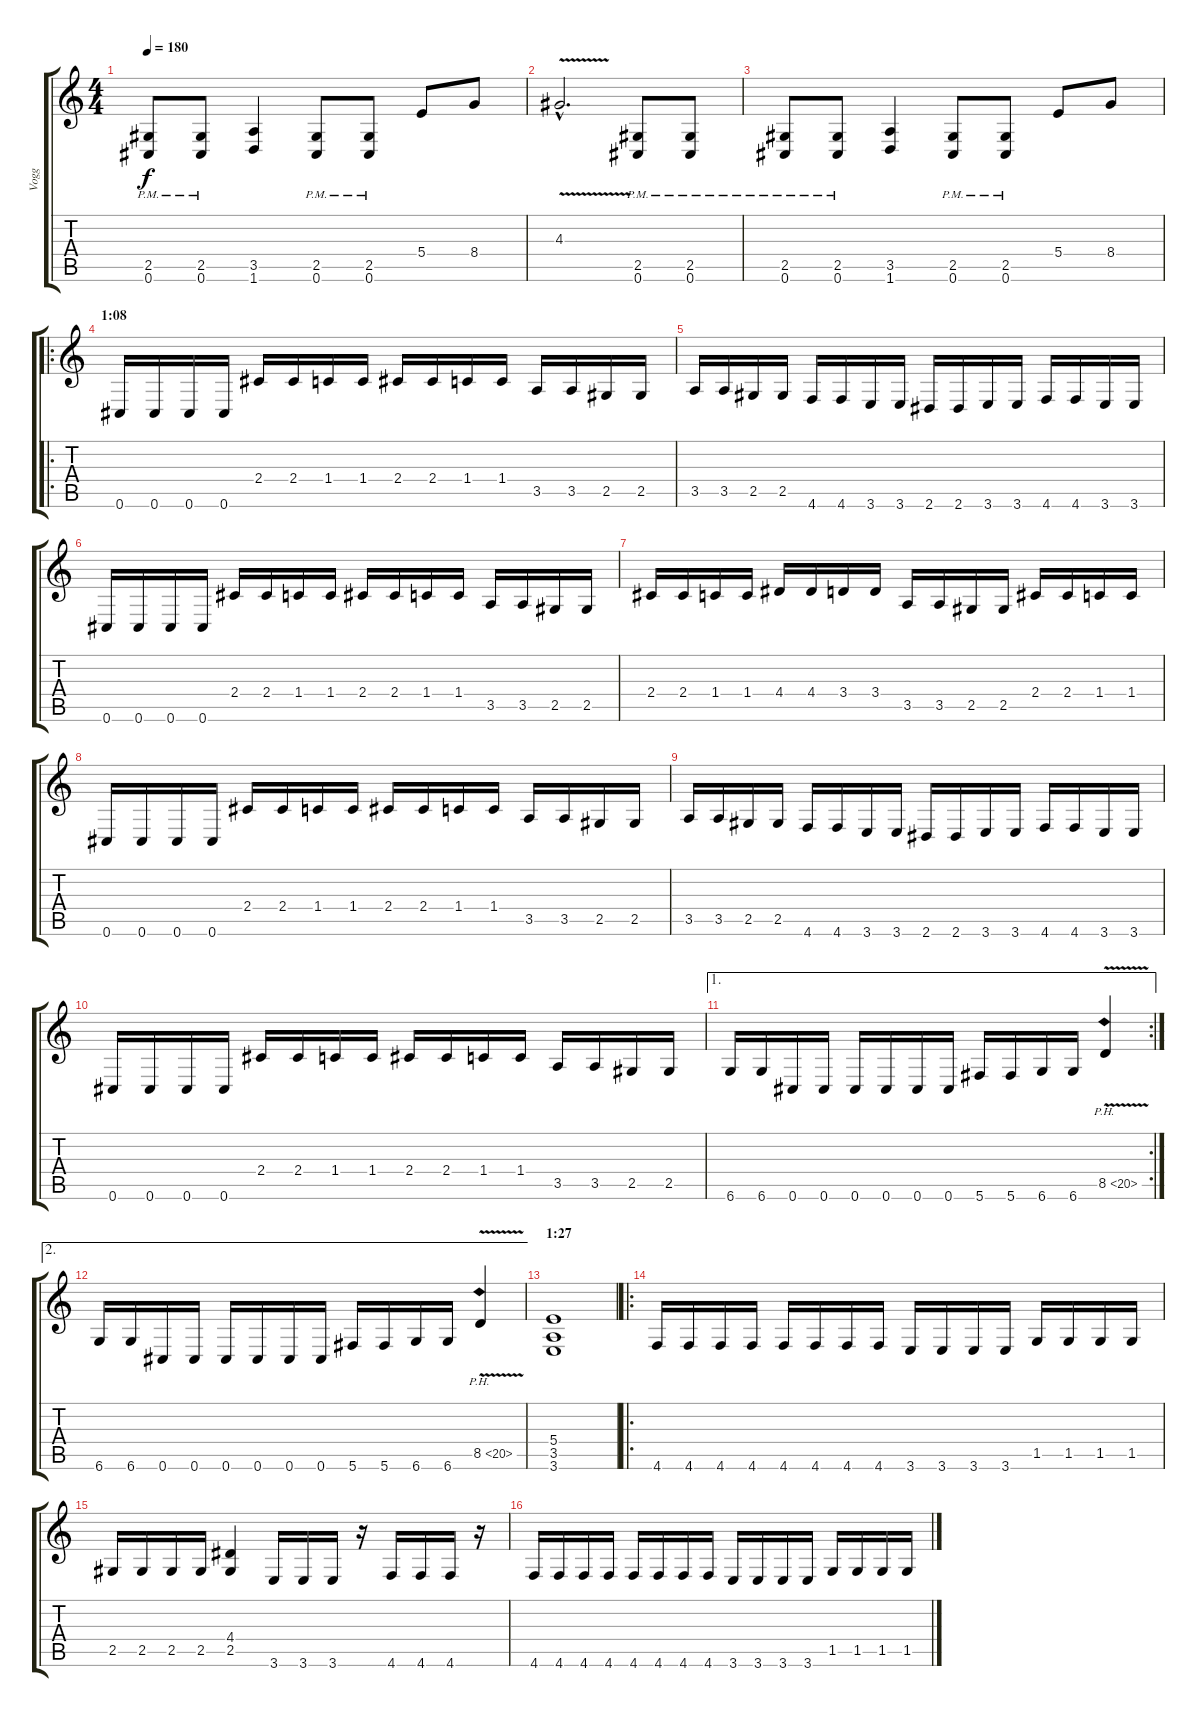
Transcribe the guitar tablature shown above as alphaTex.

\track ("Vogg" "Vogg") {instrument distortionguitar}
\staff {score tabs}
\tuning (Db4 Ab3 E3 B2 Gb2 Db2) {hide}
\ts (4 4)
\tempo 180
\clef g2
\ks c
(2.5{pm} 0.6{pm}).8{dy f} (2.5{pm} 0.6{pm}).8 (3.5 1.6).4 (2.5{pm} 0.6{pm}).8 (2.5{pm} 0.6{pm}).8 5.4.8 8.4.8 |
4.3{v hac}.2{d} (2.5{pm} 0.6{pm}).8 (2.5{pm} 0.6{pm}).8 |
(2.5{pm} 0.6{pm}).8 (2.5{pm} 0.6{pm}).8 (3.5 1.6).4 (2.5{pm} 0.6{pm}).8 (2.5{pm} 0.6{pm}).8 5.4.8 8.4.8 |
\ro
\section ("" "1:08")
0.6.16 0.6.16 0.6.16 0.6.16 2.4.16 2.4.16 1.4.16 1.4.16 2.4.16 2.4.16 1.4.16 1.4.16 3.5.16 3.5.16 2.5.16 2.5.16 |
3.5.16 3.5.16 2.5.16 2.5.16 4.6.16 4.6.16 3.6.16 3.6.16 2.6.16 2.6.16 3.6.16 3.6.16 4.6.16 4.6.16 3.6.16 3.6.16 |
0.6.16 0.6.16 0.6.16 0.6.16 2.4.16 2.4.16 1.4.16 1.4.16 2.4.16 2.4.16 1.4.16 1.4.16 3.5.16 3.5.16 2.5.16 2.5.16 |
2.4.16 2.4.16 1.4.16 1.4.16 4.4.16 4.4.16 3.4.16 3.4.16 3.5.16 3.5.16 2.5.16 2.5.16 2.4.16 2.4.16 1.4.16 1.4.16 |
0.6.16 0.6.16 0.6.16 0.6.16 2.4.16 2.4.16 1.4.16 1.4.16 2.4.16 2.4.16 1.4.16 1.4.16 3.5.16 3.5.16 2.5.16 2.5.16 |
3.5.16 3.5.16 2.5.16 2.5.16 4.6.16 4.6.16 3.6.16 3.6.16 2.6.16 2.6.16 3.6.16 3.6.16 4.6.16 4.6.16 3.6.16 3.6.16 |
0.6.16 0.6.16 0.6.16 0.6.16 2.4.16 2.4.16 1.4.16 1.4.16 2.4.16 2.4.16 1.4.16 1.4.16 3.5.16 3.5.16 2.5.16 2.5.16 |
\ae 1
\rc 2
6.6.16 6.6.16 0.6.16 0.6.16 0.6.16 0.6.16 0.6.16 0.6.16 5.6.16 5.6.16 6.6.16 6.6.16 8.5{ph 12 v}.4 |
\ae 2
6.6.16 6.6.16 0.6.16 0.6.16 0.6.16 0.6.16 0.6.16 0.6.16 5.6.16 5.6.16 6.6.16 6.6.16 8.5{ph 12 v}.4 |
\section ("" "1:27")
(5.4 3.5 3.6).1 |
\ro
4.6.16 4.6.16 4.6.16 4.6.16 4.6.16 4.6.16 4.6.16 4.6.16 3.6.16 3.6.16 3.6.16 3.6.16 1.5.16 1.5.16 1.5.16 1.5.16 |
2.5.16 2.5.16 2.5.16 2.5.16 (4.4 2.5).4 3.6.16 3.6.16 3.6.16 r.16 4.6.16 4.6.16 4.6.16 r.16 |
4.6.16 4.6.16 4.6.16 4.6.16 4.6.16 4.6.16 4.6.16 4.6.16 3.6.16 3.6.16 3.6.16 3.6.16 1.5.16 1.5.16 1.5.16 1.5.16
